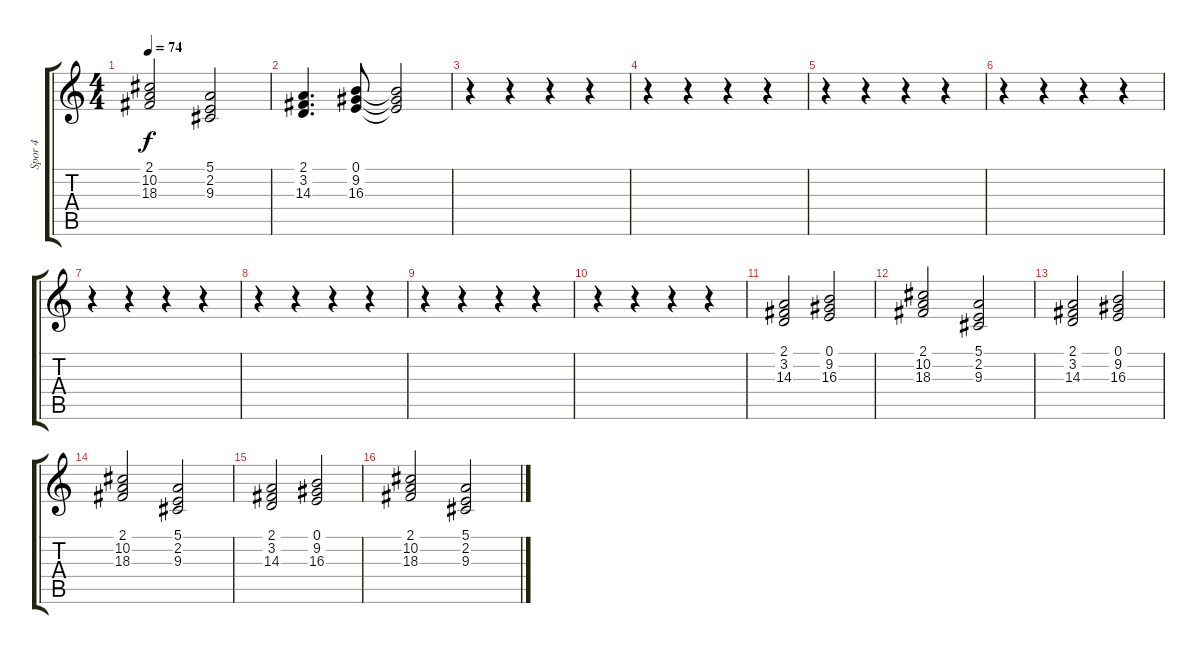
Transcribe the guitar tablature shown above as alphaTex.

\track ("Spor 4" "Spor 4") {instrument stringensemble1}
\staff {score tabs}
\tuning (E4 B3 G3 D3 A2 E2) {hide}
\ts (4 4)
\tempo 74
\clef g2
\ks c
(2.1 10.2 18.3).2{dy f} (5.1 2.2 9.3).2 |
(2.1 3.2 14.3).4{d} (0.1 9.2 16.3).8 (0.1{t} 9.2{t} 16.3{t}).2 |
r.4 r.4 r.4 r.4 |
r.4 r.4 r.4 r.4 |
r.4 r.4 r.4 r.4 |
r.4 r.4 r.4 r.4 |
r.4 r.4 r.4 r.4 |
r.4 r.4 r.4 r.4 |
r.4 r.4 r.4 r.4 |
r.4 r.4 r.4 r.4 |
(2.1 3.2 14.3).2 (0.1 9.2 16.3).2 |
(2.1 10.2 18.3).2 (5.1 2.2 9.3).2 |
(2.1 3.2 14.3).2 (0.1 9.2 16.3).2 |
(2.1 10.2 18.3).2 (5.1 2.2 9.3).2 |
(2.1 3.2 14.3).2 (0.1 9.2 16.3).2 |
(2.1 10.2 18.3).2 (5.1 2.2 9.3).2
